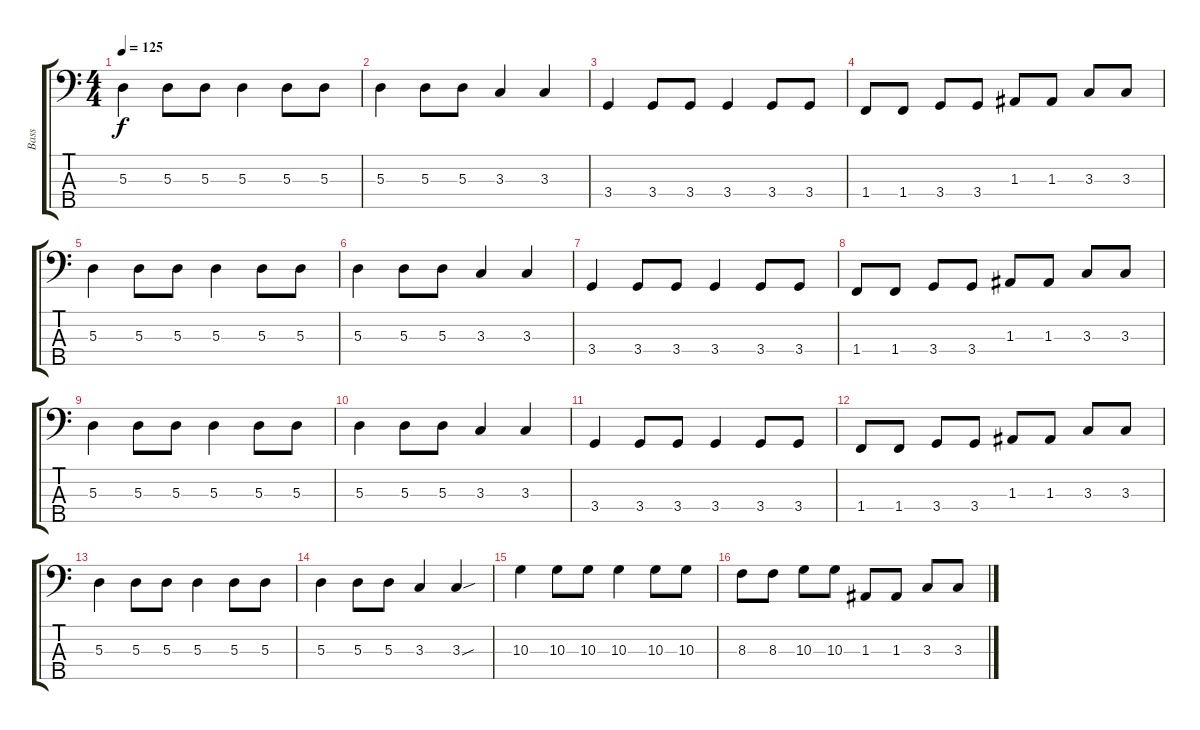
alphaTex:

\track ("Bass" "Bass") {instrument electricbassfinger}
\staff {score tabs}
\tuning (G2 D2 A1 E1 B0) {hide}
\ts (4 4)
\tempo 125
\clef f4
\ks c
5.3.4{dy f} 5.3.8 5.3.8 5.3.4 5.3.8 5.3.8 |
5.3.4 5.3.8 5.3.8 3.3.4 3.3.4 |
3.4.4 3.4.8 3.4.8 3.4.4 3.4.8 3.4.8 |
1.4.8 1.4.8 3.4.8 3.4.8 1.3.8 1.3.8 3.3.8 3.3.8 |
5.3.4 5.3.8 5.3.8 5.3.4 5.3.8 5.3.8 |
5.3.4 5.3.8 5.3.8 3.3.4 3.3.4 |
3.4.4 3.4.8 3.4.8 3.4.4 3.4.8 3.4.8 |
1.4.8 1.4.8 3.4.8 3.4.8 1.3.8 1.3.8 3.3.8 3.3.8 |
5.3.4 5.3.8 5.3.8 5.3.4 5.3.8 5.3.8 |
5.3.4 5.3.8 5.3.8 3.3.4 3.3.4 |
3.4.4 3.4.8 3.4.8 3.4.4 3.4.8 3.4.8 |
1.4.8 1.4.8 3.4.8 3.4.8 1.3.8 1.3.8 3.3.8 3.3.8 |
5.3.4 5.3.8 5.3.8 5.3.4 5.3.8 5.3.8 |
5.3.4 5.3.8 5.3.8 3.3.4 3.3{sou}.4 |
10.3.4 10.3.8 10.3.8 10.3.4 10.3.8 10.3.8 |
8.3.8 8.3.8 10.3.8 10.3.8 1.3.8 1.3.8 3.3.8 3.3.8
